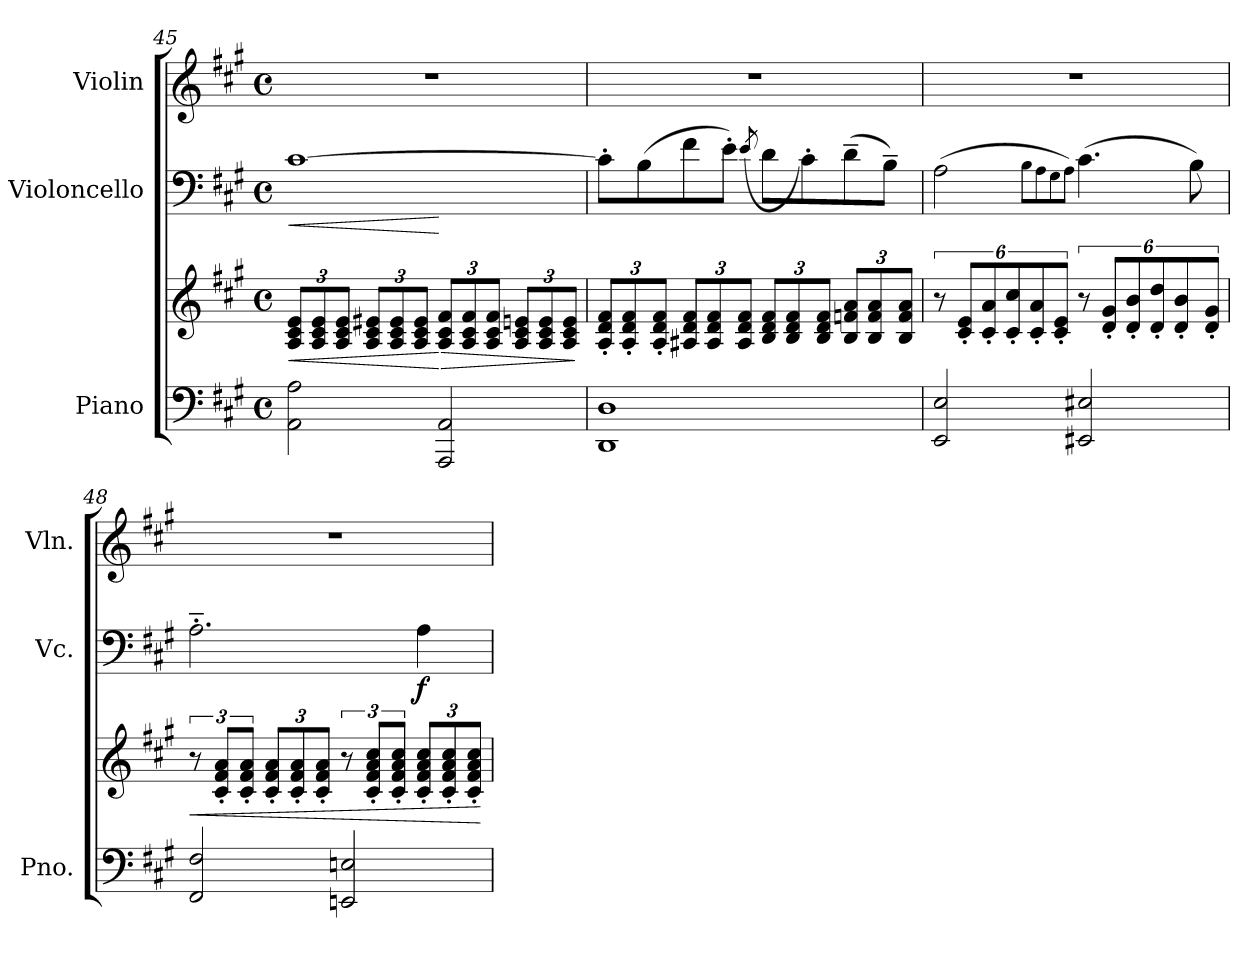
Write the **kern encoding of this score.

**kern	**kern	**dynam	**kern	**dynam	**kern
*part3	*part3	*part3	*part2	*part2	*part1
*staff4	*staff3	*staff3/4	*staff2	*staff2	*staff1
*I"Piano	*	*	*I"Violoncello	*	*I"Violin
*I'Pno.	*	*	*I'Vc.	*	*I'Vln.
*clefF4	*clefG2	*	*clefF4	*	*clefG2
*k[f#c#g#]	*k[f#c#g#]	*	*k[f#c#g#]	*	*k[f#c#g#]
*M4/4	*M4/4	*	*M4/4	*	*M4/4
*met(c)	*met(c)	*	*met(c)	*	*met(c)
*	*Xbrackettup	*	*	*	*
=45	=45	=45	=45	=45	=45
!	!	!LO:HP:b	!	!LO:HP:b	!
*	*	*	*^	*	*
!	!	!LO:DY:n=1:b	!	!	!	!
!	!	!LO:DY:n=2:b	!	!	!	!
!	!	!LO:DY:n=3:b	!	!	!	!
2AA\ 2A\	12A/ 12c#/ 12e/L	< other-dynamics mp other-dynamics	[1c#	4ryy	<	1r
.	12A/ 12c#/ 12e/	.	.	.	.	.
.	12A/ 12c#/ 12e/J	.	.	.	.	.
.	12A/ 12c#/ 12e#X/L	.	.	4ryy	.	.
.	12A/ 12c#/ 12e#/	.	.	.	.	.
.	12A/ 12c#/ 12e#/J	.	.	.	.	.
!	!	!LO:HP:n=1:b	!	!	!	!
2AAA/ 2AA/	12A/ 12c#/ 12f#/L	[ >	.	4ryy	[	.
.	12A/ 12c#/ 12f#/	.	.	.	.	.
.	12A/ 12c#/ 12f#/J	.	.	.	.	.
.	12A/ 12c#/ 12en/L	.	.	4ryy	.	.
.	12A/ 12c#/ 12e/	.	.	.	.	.
.	12A/ 12c#/ 12e/J	.	.	.	.	.
*	*	*	*v	*v	*	*
.	.	]	.	.	.
!!LO:LB:g=z
=46	=46	=46	=46	=46	=46
1DD 1D	12A/' 12d/' 12f#/'L	.	8c#'\L]	.	1r
.	12A/' 12d/' 12f#/'	.	.	.	.
.	.	.	(8B\	.	.
.	12A/' 12d/' 12f#/'J	.	.	.	.
.	12A#X/ 12d/ 12f#/L	.	8f#\	.	.
.	12A#/ 12d/ 12f#/	.	.	.	.
.	.	.	8e'\J)	.	.
.	12A#/ 12d/ 12f#/J	.	.	.	.
.	.	.	(>8qe/	.	.
.	12B/ 12d/ 12f#/L	.	8d\L	.	.
.	12B/ 12d/ 12f#/	.	.	.	.
.	.	.	8c#'\)	.	.
.	12B/ 12d/ 12f#/J	.	.	.	.
.	12B/ 12fn/ 12a/L	.	(8d~\	.	.
.	12B/ 12f/ 12a/	.	.	.	.
.	.	.	8B~\J)	.	.
.	12B/ 12f/ 12a/J	.	.	.	.
=47	=47	=47	=47	=47	=47
*	*brackettup	*	*	*	*
2EE/ 2E/	12r	.	(2A\	.	1r
.	12c#/' 12e/'L	.	.	.	.
.	12c#/' 12a/'	.	.	.	.
.	12c#/' 12cc#/'	.	.	.	.
.	12c#/' 12a/'	.	.	.	.
.	12c#/' 12e/'J	.	.	.	.
.	.	.	8qB\L	.	.
.	.	.	8qA\	.	.
.	.	.	8qG#\	.	.
.	.	.	8qA\J)	.	.
2EE#X/ 2E#X/	12r	.	(4.c#\	.	.
.	12d/' 12g#/'L	.	.	.	.
.	12d/' 12b/'	.	.	.	.
.	12d/' 12dd/'	.	.	.	.
.	12d/' 12b/'	.	.	.	.
.	.	.	8B\)	.	.
.	12d/' 12g#/'J	.	.	.	.
=48	=48	=48	=48	=48	=48
!	!	!LO:HP:b	!	!	!
2FF#/ 2F#/	12r	<	2.A'~\	.	1r
.	12c#/' 12f#/' 12a/'L	.	.	.	.
.	12c#/' 12f#/' 12a/'J	.	.	.	.
*	*Xbrackettup	*	*	*	*
.	12c#/' 12f#/' 12a/'L	.	.	.	.
.	12c#/' 12f#/' 12a/'	.	.	.	.
.	12c#/' 12f#/' 12a/'J	.	.	.	.
*	*brackettup	*	*	*	*
2EEn/ 2En/	12r	.	.	.	.
.	12c#/' 12f#/' 12a/' 12cc#/'L	.	.	.	.
.	12c#/' 12f#/' 12a/' 12cc#/'J	.	.	.	.
*	*Xbrackettup	*	*	*	*
!	!	!	!	!LO:DY:b	!
.	12c#/' 12f#/' 12a/' 12cc#/'L	.	4A\	f	.
.	12c#/' 12f#/' 12a/' 12cc#/'	.	.	.	.
.	12c#/' 12f#/' 12a/' 12cc#/'J	.	.	.	.
.	.	[	.	.	.
=	=	=	=	=	=
*-	*-	*-	*-	*-	*-
